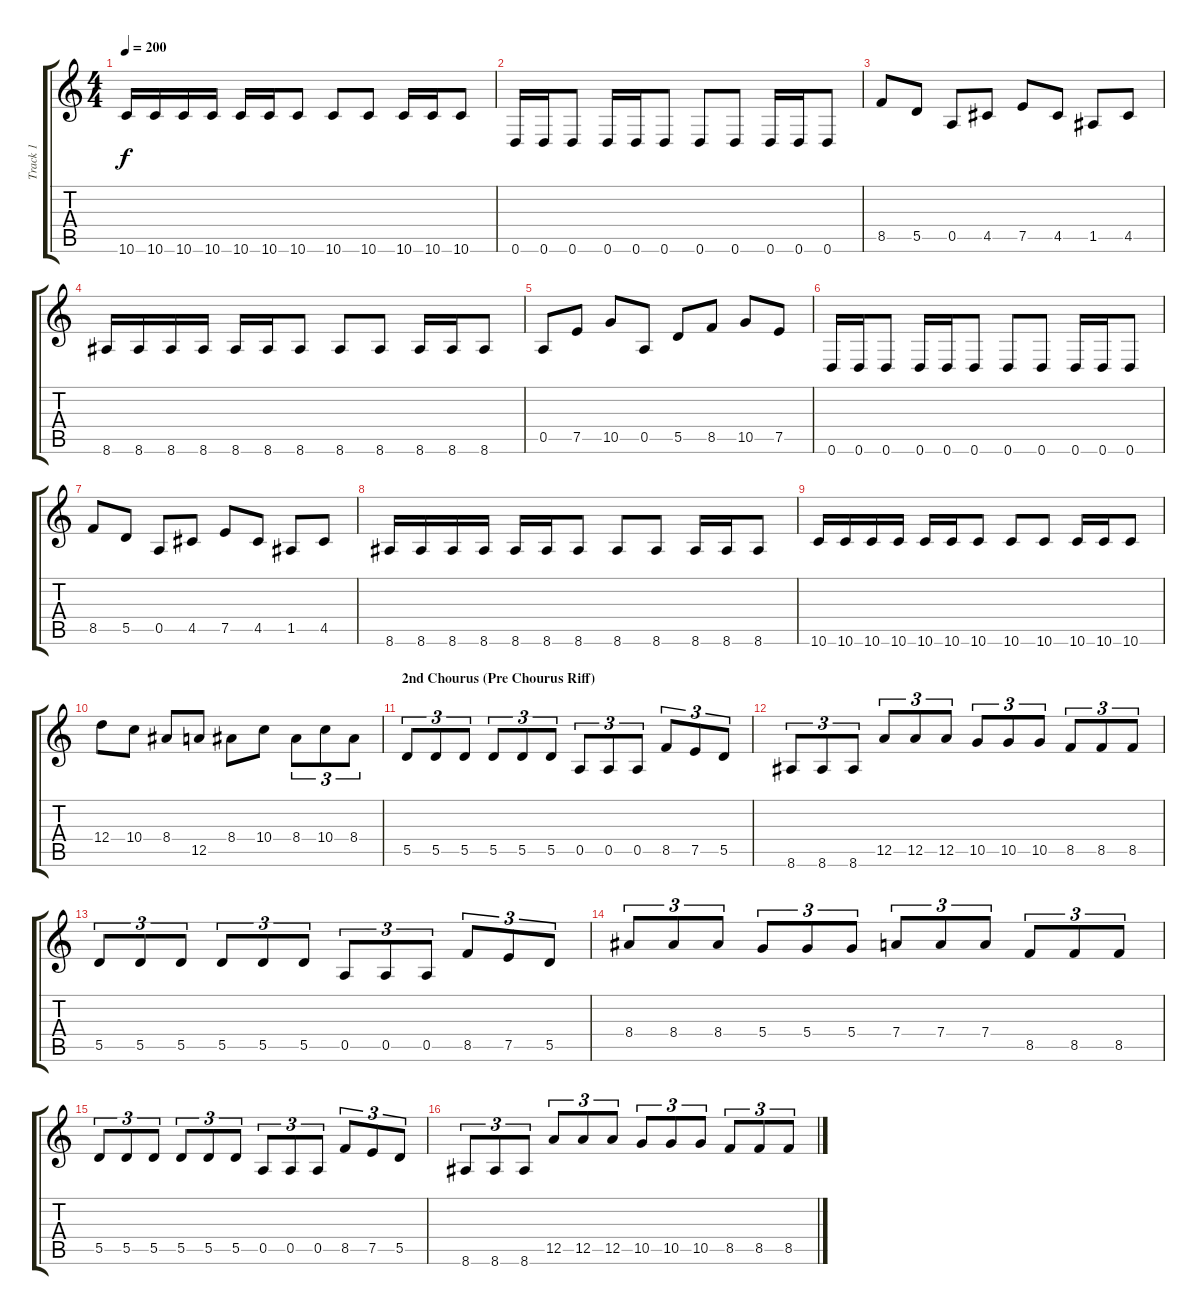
\track ("Track 1" "Track 1") {instrument distortionguitar}
\staff {score tabs}
\tuning (E4 B3 G3 D3 A2 D2) {hide}
\ts (4 4)
\tempo 200
\clef g2
\ks c
10.6.16{dy f} 10.6.16 10.6.16 10.6.16 10.6.16 10.6.16 10.6.8 10.6.8 10.6.8 10.6.16 10.6.16 10.6.8 |
0.6.16 0.6.16 0.6.8 0.6.16 0.6.16 0.6.8 0.6.8 0.6.8 0.6.16 0.6.16 0.6.8 |
8.5.8 5.5.8 0.5.8 4.5.8 7.5.8 4.5.8 1.5.8 4.5.8 |
8.6.16 8.6.16 8.6.16 8.6.16 8.6.16 8.6.16 8.6.8 8.6.8 8.6.8 8.6.16 8.6.16 8.6.8 |
0.5.8 7.5.8 10.5.8 0.5.8 5.5.8 8.5.8 10.5.8 7.5.8 |
0.6.16 0.6.16 0.6.8 0.6.16 0.6.16 0.6.8 0.6.8 0.6.8 0.6.16 0.6.16 0.6.8 |
8.5.8 5.5.8 0.5.8 4.5.8 7.5.8 4.5.8 1.5.8 4.5.8 |
8.6.16 8.6.16 8.6.16 8.6.16 8.6.16 8.6.16 8.6.8 8.6.8 8.6.8 8.6.16 8.6.16 8.6.8 |
10.6.16 10.6.16 10.6.16 10.6.16 10.6.16 10.6.16 10.6.8 10.6.8 10.6.8 10.6.16 10.6.16 10.6.8 |
12.4.8 10.4.8 8.4.8 12.5.8 8.4.8 10.4.8 8.4.8{tu (3 2)} 10.4.8{tu (3 2)} 8.4.8{tu (3 2)} |
\section ("" "2nd Chourus (Pre Chourus Riff)")
5.5.8{tu (3 2)} 5.5.8{tu (3 2)} 5.5.8{tu (3 2)} 5.5.8{tu (3 2)} 5.5.8{tu (3 2)} 5.5.8{tu (3 2)} 0.5.8{tu (3 2)} 0.5.8{tu (3 2)} 0.5.8{tu (3 2)} 8.5.8{tu (3 2)} 7.5.8{tu (3 2)} 5.5.8{tu (3 2)} |
8.6.8{tu (3 2)} 8.6.8{tu (3 2)} 8.6.8{tu (3 2)} 12.5.8{tu (3 2)} 12.5.8{tu (3 2)} 12.5.8{tu (3 2)} 10.5.8{tu (3 2)} 10.5.8{tu (3 2)} 10.5.8{tu (3 2)} 8.5.8{tu (3 2)} 8.5.8{tu (3 2)} 8.5.8{tu (3 2)} |
5.5.8{tu (3 2)} 5.5.8{tu (3 2)} 5.5.8{tu (3 2)} 5.5.8{tu (3 2)} 5.5.8{tu (3 2)} 5.5.8{tu (3 2)} 0.5.8{tu (3 2)} 0.5.8{tu (3 2)} 0.5.8{tu (3 2)} 8.5.8{tu (3 2)} 7.5.8{tu (3 2)} 5.5.8{tu (3 2)} |
8.4.8{tu (3 2)} 8.4.8{tu (3 2)} 8.4.8{tu (3 2)} 5.4.8{tu (3 2)} 5.4.8{tu (3 2)} 5.4.8{tu (3 2)} 7.4.8{tu (3 2)} 7.4.8{tu (3 2)} 7.4.8{tu (3 2)} 8.5.8{tu (3 2)} 8.5.8{tu (3 2)} 8.5.8{tu (3 2)} |
5.5.8{tu (3 2)} 5.5.8{tu (3 2)} 5.5.8{tu (3 2)} 5.5.8{tu (3 2)} 5.5.8{tu (3 2)} 5.5.8{tu (3 2)} 0.5.8{tu (3 2)} 0.5.8{tu (3 2)} 0.5.8{tu (3 2)} 8.5.8{tu (3 2)} 7.5.8{tu (3 2)} 5.5.8{tu (3 2)} |
8.6.8{tu (3 2)} 8.6.8{tu (3 2)} 8.6.8{tu (3 2)} 12.5.8{tu (3 2)} 12.5.8{tu (3 2)} 12.5.8{tu (3 2)} 10.5.8{tu (3 2)} 10.5.8{tu (3 2)} 10.5.8{tu (3 2)} 8.5.8{tu (3 2)} 8.5.8{tu (3 2)} 8.5.8{tu (3 2)}
